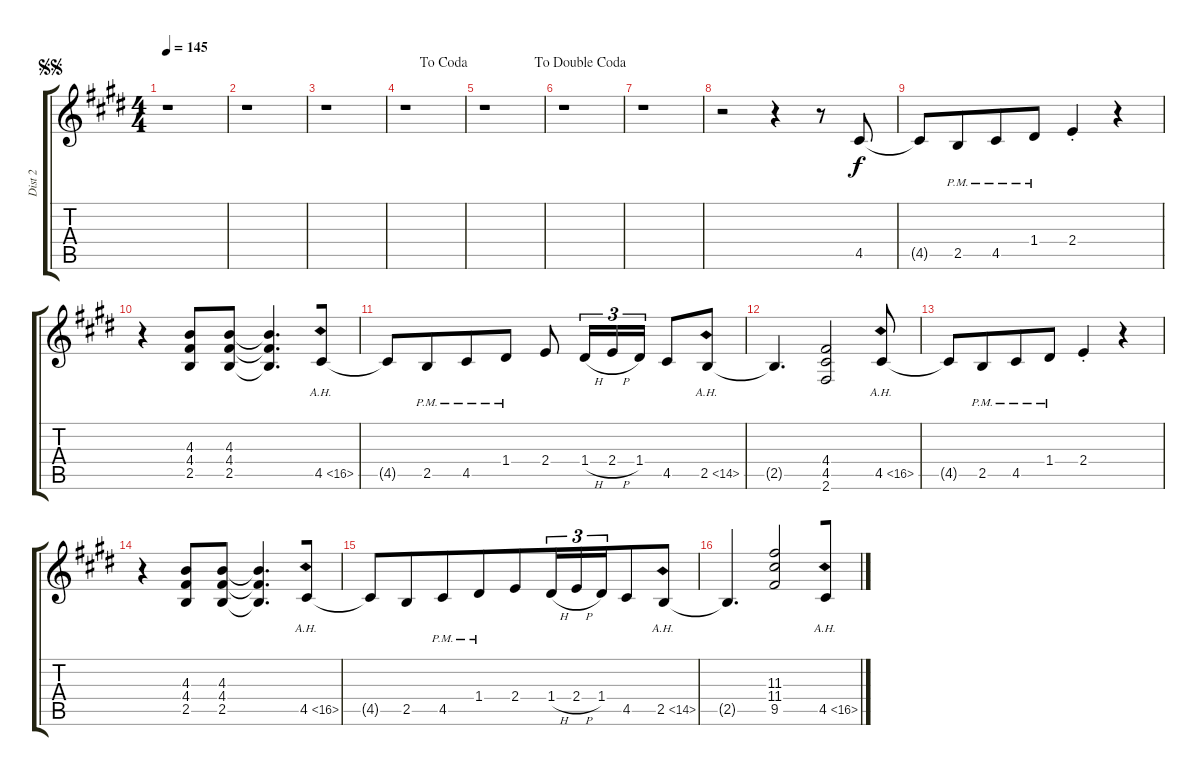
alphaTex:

\track ("Dist 2" "Dist 2") {instrument distortionguitar}
\staff {score tabs}
\tuning (E4 B3 G3 D3 A2 E2) {hide}
\ts (4 4)
\jump segnosegno
\tempo 145
\clef g2
\ks e
r.1{dy f} |
\ks c#minor
r.1 |
r.1 |
\jump dacoda
r.1 |
\ks e
r.1 |
\jump dadoublecoda
\ks c#minor
r.1 |
r.1 |
r.2{beam merge} r.4{beam merge} r.8{beam merge} 4.5.8 |
\ks e
4.5{t}.8{beam merge} 2.5{pm}.8{beam merge} 4.5{pm}.8{beam merge} 1.4{pm}.8{beam merge} 2.4{st}.4{beam merge} r.4 |
\ks c#minor
r.4{beam merge} (4.3 4.4 2.5).8{beam merge} (4.3 4.4 2.5).8{beam merge} (4.3{t} 4.4{t} 2.5{t}).4{d beam merge} 4.5{ah 12}.8 |
4.5{t}.8{beam merge} 2.5{pm}.8{beam merge} 4.5{pm}.8{beam merge} 1.4{pm}.8 2.4.8 1.4{h}.16{tu (3 2)} 2.4{h}.16{tu (3 2)} 1.4.16{tu (3 2)} 4.5.8 2.5{ah 12}.8 |
2.5{t}.4{d} (4.4 4.5 2.6).2 4.5{ah 12}.8 |
\ks e
4.5{t}.8{beam merge} 2.5{pm}.8{beam merge} 4.5{pm}.8{beam merge} 1.4{pm}.8{beam merge} 2.4{st}.4{beam merge} r.4 |
\ks c#minor
r.4{beam merge} (4.3 4.4 2.5).8{beam merge} (4.3 4.4 2.5).8{beam merge} (4.3{t} 4.4{t} 2.5{t}).4{d beam merge} 4.5{ah 12}.8 |
4.5{t}.8{beam merge} 2.5.8{beam merge} 4.5{pm}.8{beam merge} 1.4{pm}.8{beam merge} 2.4.8{beam merge} 1.4{h}.16{tu (3 2) beam merge} 2.4{h}.16{tu (3 2) beam merge} 1.4.16{tu (3 2) beam merge} 4.5.8{beam merge} 2.5{ah 12}.8 |
2.5{t}.4{d beam merge} (11.3 11.4 9.5).2{beam merge} 4.5{ah 12}.8
